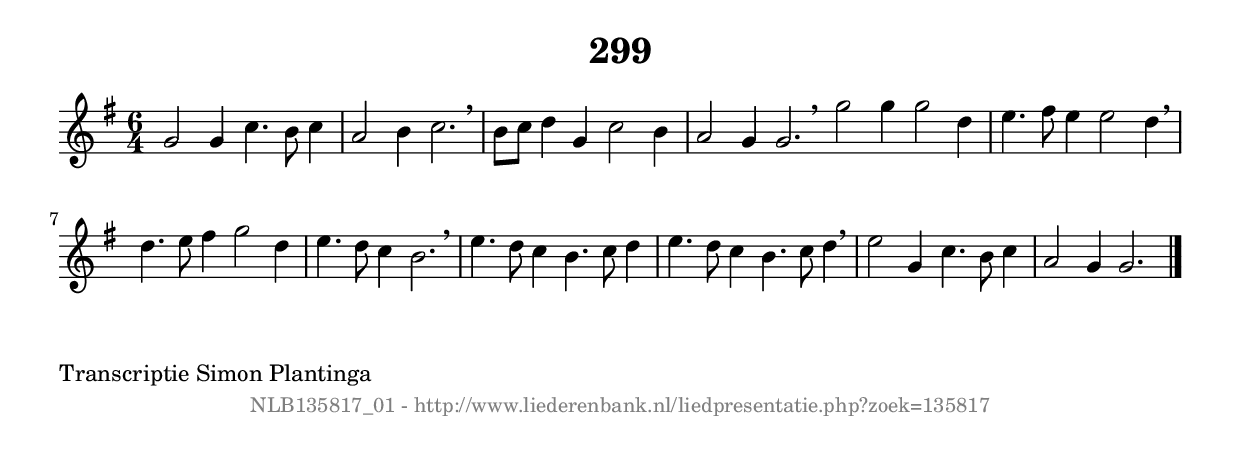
%
% produced by wce2krn 1.64 (7 June 2014)
%
\version"2.16"
#(append! paper-alist '(("long" . (cons (* 210 mm) (* 2000 mm)))))
#(set-default-paper-size "long")
sb = {\breathe}
mBreak = {\breathe }
bBreak = {\breathe }
x = {\once\override NoteHead #'style = #'cross }
gl=\glissando
itime={\override Staff.TimeSignature #'stencil = ##f }
ficta = {\once\set suggestAccidentals = ##t}
fine = {\once\override Score.RehearsalMark #'self-alignment-X = #1 \mark \markup {\italic{Fine}}}
dc = {\once\override Score.RehearsalMark #'self-alignment-X = #1 \mark \markup {\italic{D.C.}}}
dcf = {\once\override Score.RehearsalMark #'self-alignment-X = #1 \mark \markup {\italic{D.C. al Fine}}}
dcc = {\once\override Score.RehearsalMark #'self-alignment-X = #1 \mark \markup {\italic{D.C. al Coda}}}
ds = {\once\override Score.RehearsalMark #'self-alignment-X = #1 \mark \markup {\italic{D.S.}}}
dsf = {\once\override Score.RehearsalMark #'self-alignment-X = #1 \mark \markup {\italic{D.S. al Fine}}}
dsc = {\once\override Score.RehearsalMark #'self-alignment-X = #1 \mark \markup {\italic{D.S. al Coda}}}
pv = {\set Score.repeatCommands = #'((volta "1"))}
sv = {\set Score.repeatCommands = #'((volta "2"))}
tv = {\set Score.repeatCommands = #'((volta "3"))}
qv = {\set Score.repeatCommands = #'((volta "4"))}
xv = {\set Score.repeatCommands = #'((volta #f))}
\header{ tagline = ""
title = "299"
}
\score {{
\key g \major
\relative g'
{
\set melismaBusyProperties = #'()
\time 6/4
\tempo 4=120
\override Score.MetronomeMark #'transparent = ##t
\override Score.RehearsalMark #'break-visibility = #(vector #t #t #f)
g2 g4 c4. b8 c4 | a2 b4 c2. \sb | b8 c8 d4 g,4 c2 b4 | a2 g4 g2. \bar ":|:" \bBreak
g'2 g4 g2 d4 | e4. fis8 e4 e2 d4 \sb | d4. e8 fis4 g2 d4 | e4. d8 c4 b2. | \mBreak \bar "|"
e4. d8 c4 b4. c8 d4 | e4. d8 c4 b4. c8 d4 \sb | e2 g,4 c4. b8 c4 | a2 g4 g2. \bar "|."
 }}
 \midi { }
 \layout {
            indent = 0.0\cm
}
}
\markup { \wordwrap-string #" 
Transcriptie Simon Plantinga
"}
\markup { \vspace #0 } \markup { \with-color #grey \fill-line { \center-column { \smaller "NLB135817_01 - http://www.liederenbank.nl/liedpresentatie.php?zoek=135817" } } }
